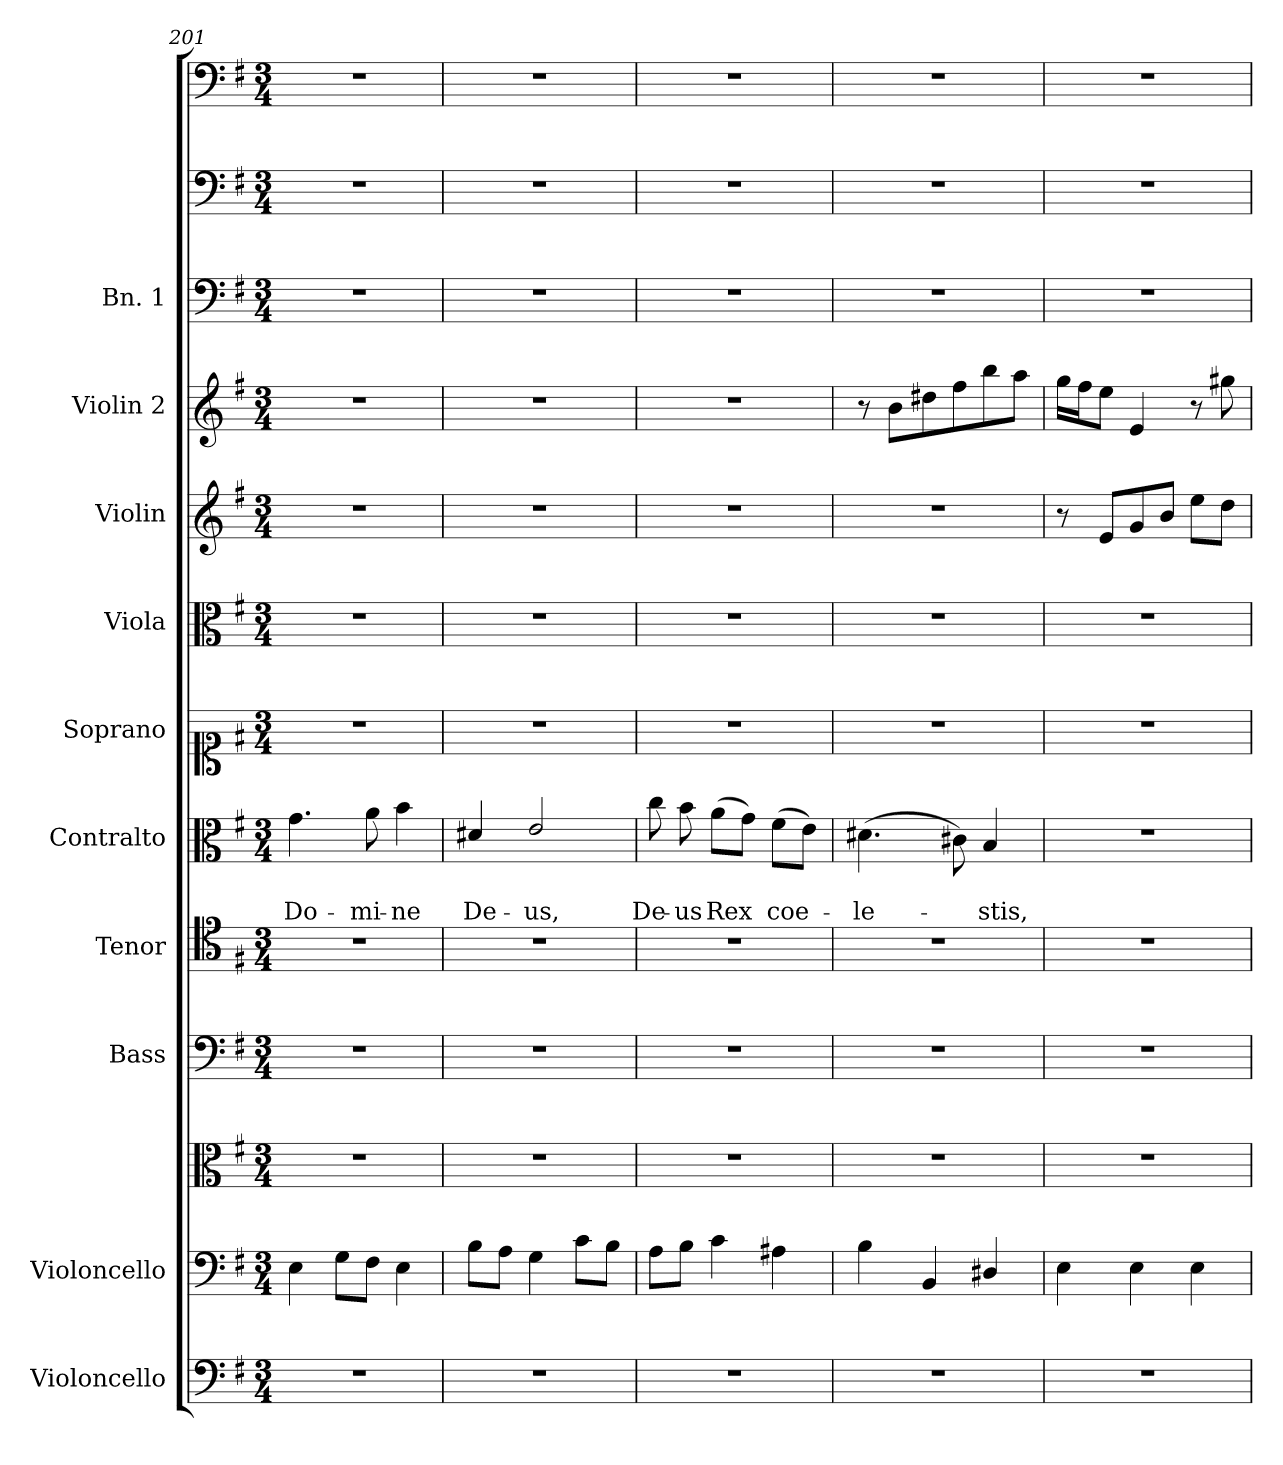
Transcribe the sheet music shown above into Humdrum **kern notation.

**kern	**kern	**kern	**kern	**kern	**kern	**text	**text	**kern	**kern	**kern	**kern	**kern	**kern	**kern
*part13	*part12	*part11	*part10	*part9	*part8	*part8	*part8	*part7	*part6	*part5	*part4	*part3	*part2	*part1
*staff13	*staff12	*staff11	*staff10	*staff9	*staff8	*staff8	*staff8	*staff7	*staff6	*staff5	*staff4	*staff3	*staff2	*staff1
*I"Violoncello	*I"Violoncello	*	*I"Bass	*I"Tenor	*I"Contralto	*	*	*I"Soprano	*I"Viola	*I"Violin	*I"Violin 2	*I"Bn. 1	*	*
*	*	*	*I'Bs.	*I'Ten.	*	*	*	*I'Sop.	*I'Vla.	*I'Vln.	*I'Vln. 2	*I'Bn. 1	*	*
*clefF4	*clefF4	*clefC3	*clefF4	*clefC4	*clefC3	*	*	*clefC1	*clefC3	*clefG2	*clefG2	*clefF4	*clefF4	*clefF4
*	*	*	*	*ITrd7c12	*	*	*	*	*	*	*	*	*	*
*k[f#]	*k[f#]	*k[f#]	*k[f#]	*k[f#]	*k[f#]	*	*	*k[f#]	*k[f#]	*k[f#]	*k[f#]	*k[f#]	*k[f#]	*k[f#]
*G:	*G:	*G:	*G:	*G:	*G:	*	*	*G:	*G:	*G:	*G:	*G:	*G:	*G:
*M3/4	*M3/4	*M3/4	*M3/4	*M3/4	*M3/4	*	*	*M3/4	*M3/4	*M3/4	*M3/4	*M3/4	*M3/4	*M3/4
=201	=201	=201	=201	=201	=201	=201	=201	=201	=201	=201	=201	=201	=201	=201
*	*^	*	*	*	*	*	*	*	*	*	*	*	*	*
!	!	!	!	!LO:N:vis=1	!LO:N:vis=1	!	!	!LO:LY:b	!	!LO:N:vis=1	!LO:N:vis=1	!LO:N:vis=1	!LO:N:vis=1	!	!
2.r	4E\	2.ryy	2.r	2.r	2.r	4.g\	.	Do-	2.r	2.r	2.r	2.r	2.r	2.r	2.r
.	8G\L	.	.	.	.	.	.	.	.	.	.	.	.	.	.
!	!	!	!	!	!	!	!	!LO:LY:b	!	!	!	!	!	!	!
.	8F#\J	.	.	.	.	8a\	.	-mi-	.	.	.	.	.	.	.
!	!	!	!	!	!	!	!	!LO:LY:b	!	!	!	!	!	!	!
.	4E\	.	.	.	.	4b\	.	-ne	.	.	.	.	.	.	.
=202	=202	=202	=202	=202	=202	=202	=202	=202	=202	=202	=202	=202	=202	=202	=202
!	!	!	!	!LO:N:vis=1	!LO:N:vis=1	!	!	!LO:LY:b	!	!LO:N:vis=1	!LO:N:vis=1	!LO:N:vis=1	!LO:N:vis=1	!	!
2.r	8B\L	2.ryy	2.r	2.r	2.r	4d#X/	.	De-	2.r	2.r	2.r	2.r	2.r	2.r	2.r
.	8A\J	.	.	.	.	.	.	.	.	.	.	.	.	.	.
!	!	!	!	!	!	!	!	!LO:LY:b	!	!	!	!	!	!	!
.	4G\	.	.	.	.	2e/	.	-us,	.	.	.	.	.	.	.
.	8c\L	.	.	.	.	.	.	.	.	.	.	.	.	.	.
.	8B\J	.	.	.	.	.	.	.	.	.	.	.	.	.	.
=203	=203	=203	=203	=203	=203	=203	=203	=203	=203	=203	=203	=203	=203	=203	=203
!	!	!	!	!LO:N:vis=1	!LO:N:vis=1	!	!	!LO:LY:b	!	!LO:N:vis=1	!LO:N:vis=1	!LO:N:vis=1	!LO:N:vis=1	!	!
2.r	8A\L	2.ryy	2.r	2.r	2.r	8cc\	.	De-	2.r	2.r	2.r	2.r	2.r	2.r	2.r
!	!	!	!	!	!	!	!	!LO:LY:b	!	!	!	!	!	!	!
.	8B\J	.	.	.	.	8b\	.	-us	.	.	.	.	.	.	.
!	!	!	!	!	!	!	!	!LO:LY:b	!	!	!	!	!	!	!
.	4c\	.	.	.	.	(>8a\L	.	Rex	.	.	.	.	.	.	.
.	.	.	.	.	.	8g\J)	.	.	.	.	.	.	.	.	.
!	!	!	!	!	!	!	!	!LO:LY:b	!	!	!	!	!	!	!
.	4A#X\	.	.	.	.	(>8f#\L	.	coe-	.	.	.	.	.	.	.
.	.	.	.	.	.	8e\J)	.	.	.	.	.	.	.	.	.
=204	=204	=204	=204	=204	=204	=204	=204	=204	=204	=204	=204	=204	=204	=204	=204
!	!	!	!	!LO:N:vis=1	!LO:N:vis=1	!	!	!LO:LY:b	!	!LO:N:vis=1	!LO:N:vis=1	!	!LO:N:vis=1	!	!
2.r	4B\	2.ryy	2.r	2.r	2.r	(>4.d#X\	.	-le-	2.r	2.r	2.r	8r	2.r	2.r	2.r
.	.	.	.	.	.	.	.	.	.	.	.	8b\L	.	.	.
.	4BB/	.	.	.	.	.	.	.	.	.	.	8dd#X\	.	.	.
.	.	.	.	.	.	8c#X\)	.	.	.	.	.	8ff#\	.	.	.
!	!	!	!	!	!	!	!	!LO:LY:b	!	!	!	!	!	!	!
.	4D#X/	.	.	.	.	4B/	.	-stis,	.	.	.	8bb\	.	.	.
.	.	.	.	.	.	.	.	.	.	.	.	8aa\J	.	.	.
!!LO:PB:g=z
=205	=205	=205	=205	=205	=205	=205	=205	=205	=205	=205	=205	=205	=205	=205	=205
!	!	!	!	!LO:N:vis=1	!LO:N:vis=1	!LO:N:vis=1	!	!	!	!LO:N:vis=1	!	!	!LO:N:vis=1	!	!
2.r	4E\	2.ryy	2.r	2.r	2.r	2.r	.	.	2.r	2.r	8r	16gg\LL	2.r	2.r	2.r
.	.	.	.	.	.	.	.	.	.	.	.	16ff#\J	.	.	.
.	.	.	.	.	.	.	.	.	.	.	8e/L	8ee\J	.	.	.
.	4E\	.	.	.	.	.	.	.	.	.	8g/	4e/	.	.	.
.	.	.	.	.	.	.	.	.	.	.	8b/J	.	.	.	.
.	4E\	.	.	.	.	.	.	.	.	.	8ee\L	8r	.	.	.
.	.	.	.	.	.	.	.	.	.	.	8dd\J	8gg#X\	.	.	.
*	*v	*v	*	*	*	*	*	*	*	*	*	*	*	*	*
=	=	=	=	=	=	=	=	=	=	=	=	=	=	=
*-	*-	*-	*-	*-	*-	*-	*-	*-	*-	*-	*-	*-	*-	*-
